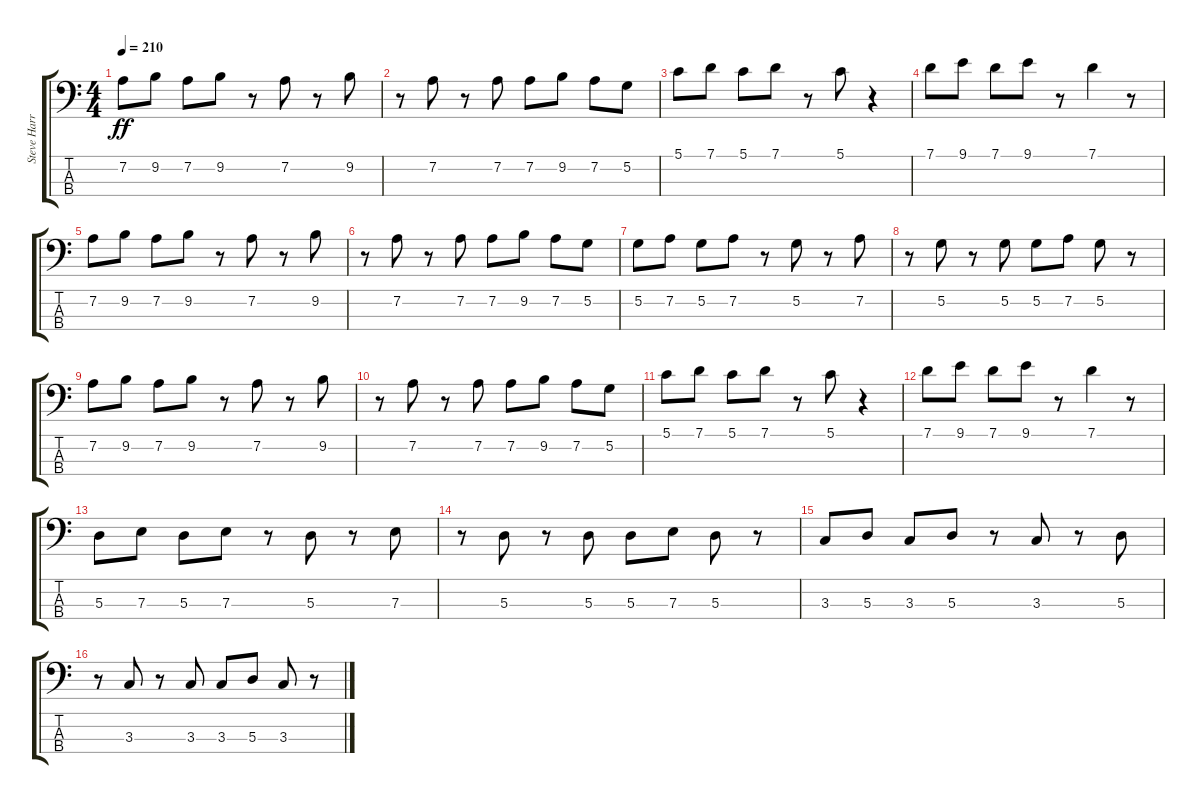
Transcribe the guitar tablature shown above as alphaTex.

\track ("Steve Harris" "Steve Harr") {instrument electricbassfinger}
\staff {score tabs}
\tuning (G2 D2 A1 E1) {hide}
\ts (4 4)
\tempo 210
\clef f4
\ks c
7.2.8{dy ff} 9.2.8 7.2.8 9.2.8 r.8 7.2.8 r.8 9.2.8 |
r.8 7.2.8 r.8 7.2.8 7.2.8 9.2.8 7.2.8 5.2.8 |
5.1.8 7.1.8 5.1.8 7.1.8 r.8 5.1.8 r.4 |
7.1.8 9.1.8 7.1.8 9.1.8 r.8 7.1.4 r.8 |
7.2.8 9.2.8 7.2.8 9.2.8 r.8 7.2.8 r.8 9.2.8 |
r.8 7.2.8 r.8 7.2.8 7.2.8 9.2.8 7.2.8 5.2.8 |
5.2.8 7.2.8 5.2.8 7.2.8 r.8 5.2.8 r.8 7.2.8 |
r.8 5.2.8 r.8 5.2.8 5.2.8 7.2.8 5.2.8 r.8 |
7.2.8 9.2.8 7.2.8 9.2.8 r.8 7.2.8 r.8 9.2.8 |
r.8 7.2.8 r.8 7.2.8 7.2.8 9.2.8 7.2.8 5.2.8 |
5.1.8 7.1.8 5.1.8 7.1.8 r.8 5.1.8 r.4 |
7.1.8 9.1.8 7.1.8 9.1.8 r.8 7.1.4 r.8 |
5.3.8 7.3.8 5.3.8 7.3.8 r.8 5.3.8 r.8 7.3.8 |
r.8 5.3.8 r.8 5.3.8 5.3.8 7.3.8 5.3.8 r.8 |
3.3.8 5.3.8 3.3.8 5.3.8 r.8 3.3.8 r.8 5.3.8 |
r.8 3.3.8 r.8 3.3.8 3.3.8 5.3.8 3.3.8 r.8
